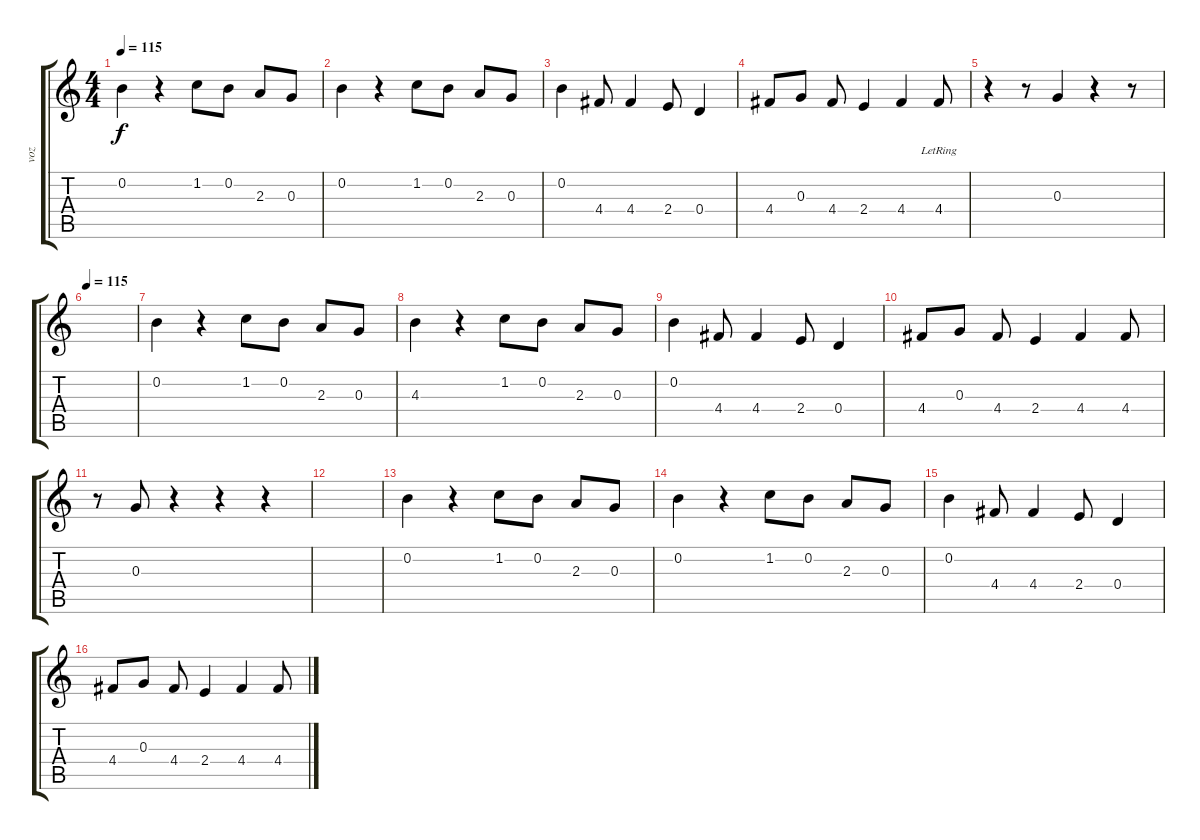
\track ("voz" "voz") {instrument fretlessbass}
\staff {score tabs}
\tuning (E4 B3 G3 D3 A2 E2) {hide}
\ts (4 4)
\tempo 115
\clef g2
\ks c
0.2.4{dy f} r.4 1.2.8 0.2.8 2.3.8 0.3.8 |
0.2.4 r.4 1.2.8 0.2.8 2.3.8 0.3.8 |
0.2.4 4.4.8 4.4.4 2.4.8 0.4.4 |
4.4.8 0.3.8 4.4.8 2.4.4 4.4.4 4.4{lr}.8 |
r.4 r.8 0.3.4 r.4 r.8 |
\tempo 115
|
0.2.4 r.4 1.2.8 0.2.8 2.3.8 0.3.8 |
4.3.4 r.4 1.2.8 0.2.8 2.3.8 0.3.8 |
0.2.4 4.4.8 4.4.4 2.4.8 0.4.4 |
4.4.8 0.3.8 4.4.8 2.4.4 4.4.4 4.4.8 |
r.8 0.3.8 r.4 r.4 r.4 |
|
0.2.4 r.4 1.2.8 0.2.8 2.3.8 0.3.8 |
0.2.4 r.4 1.2.8 0.2.8 2.3.8 0.3.8 |
0.2.4 4.4.8 4.4.4 2.4.8 0.4.4 |
4.4.8 0.3.8 4.4.8 2.4.4 4.4.4 4.4.8
